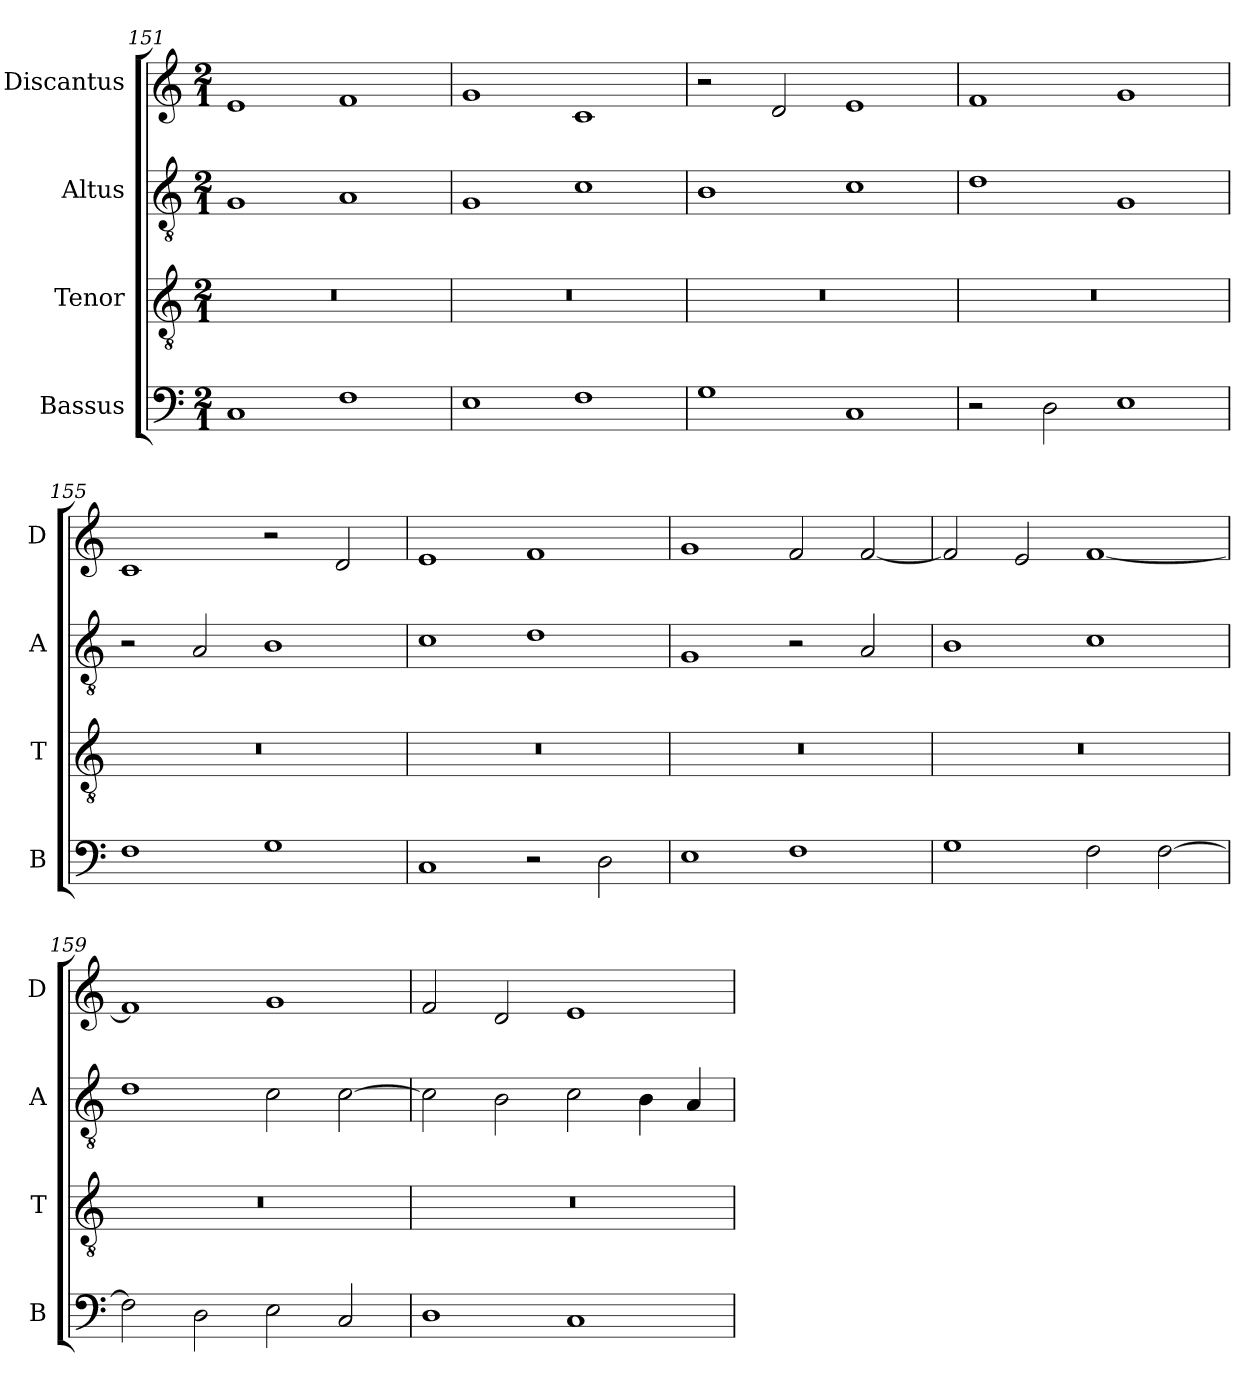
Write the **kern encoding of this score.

**kern	**kern	**kern	**kern
*part4	*part3	*part2	*part1
*staff4	*staff3	*staff2	*staff1
*I"Bassus	*I"Tenor	*I"Altus	*I"Discantus
*I'B	*I'T	*I'A	*I'D
*clefF4	*clefGv2	*clefGv2	*clefG2
*k[]	*k[]	*k[]	*k[]
*M2/1	*M2/1	*M2/1	*M2/1
=151	=151	=151	=151
1C	0r	1G	1e
1F	.	1A	1f
=152	=152	=152	=152
1E	0r	1G	1g
1F	.	1c	1c
=153	=153	=153	=153
1G	0r	1B	2r
.	.	.	2d/
1C	.	1c	1e
=154	=154	=154	=154
2r	0r	1d	1f
2D\	.	.	.
1E	.	1G	1g
=155	=155	=155	=155
1F	0r	2r	1c
.	.	2A/	.
1G	.	1B	2r
.	.	.	2d/
=156	=156	=156	=156
1C	0r	1c	1e
2r	.	1d	1f
2D\	.	.	.
=157	=157	=157	=157
1E	0r	1G	1g
1F	.	2r	2f/
.	.	2A/	[2f/
=158	=158	=158	=158
1G	0r	1B	2f/]
.	.	.	2e/
2F\	.	1c	[1f
[2F\	.	.	.
=159	=159	=159	=159
2F\]	0r	1d	1f]
2D\	.	.	.
2E\	.	2c\	1g
2C/	.	[2c\	.
=160	=160	=160	=160
1D	0r	2c\]	2f/
.	.	2B\	2d/
1C	.	2c\	1e
.	.	4B\	.
.	.	4A/	.
=	=	=	=
*-	*-	*-	*-
